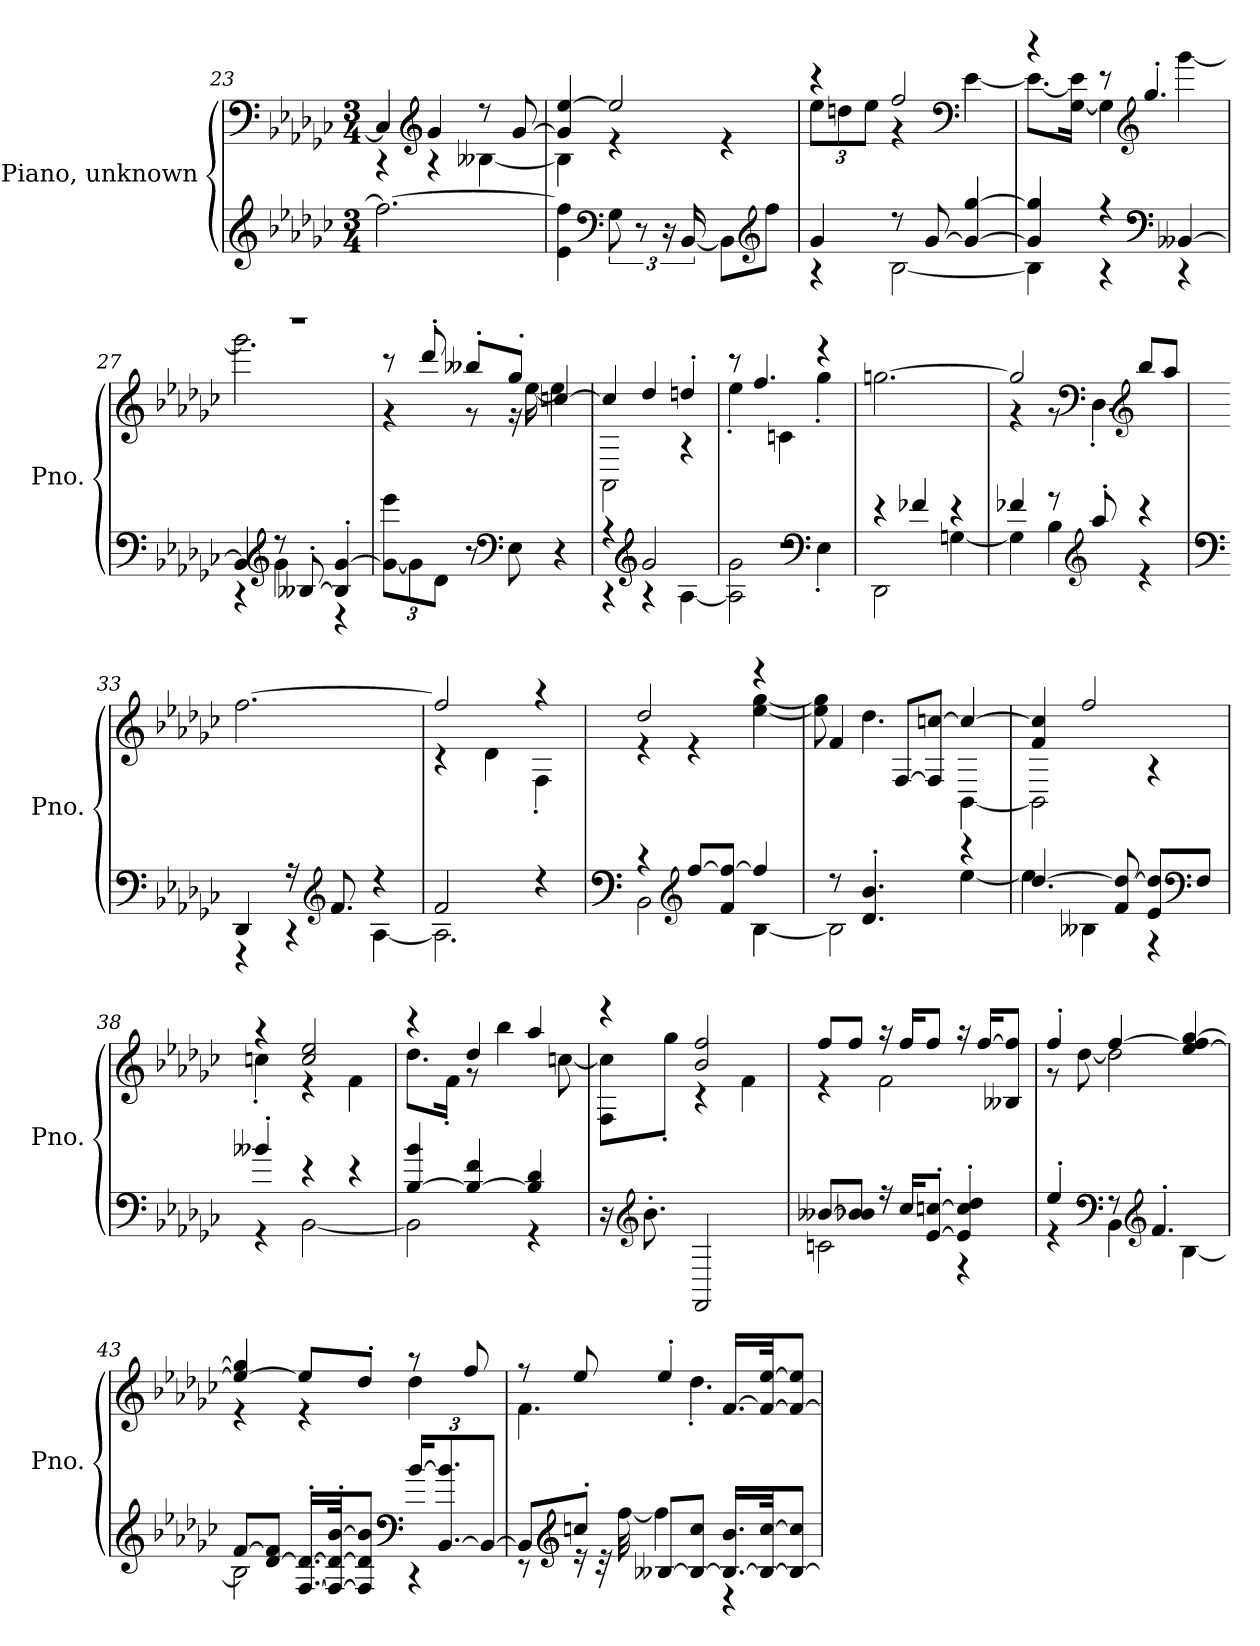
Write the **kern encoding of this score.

**kern	**kern
*part1	*part1
*staff2	*staff1
*I"Piano, unknown	*
*I'Pno.	*
!!LO:LB:g=z
*clefG2	*clefF4
*k[b-e-a-d-g-c-]	*k[b-e-a-d-g-c-]
*M3/4	*M3/4
=23	=23
*	*^
2.ff\_	4C/]	4r
*	*clefG2	*
.	4g-/	4r
.	8r	[4B--X\
.	[8g-/	.
=24	=24	=24
4e-\ 4ff\]	4g-/] [4ee-/	4B--\]
*clefF4	*	*
12G-\	2ee-/]	4r
12r	.	.
24r	.	.
[24BB-/	.	.
8BB-\L]	.	4r
*clefG2	*	*
8ff\J	.	.
=25	=25	=25
*^	*	*
*	*	*	*Xbrackettup
4g-/	4r	4r	12ee-\L
.	.	.	12ddn\
.	.	.	12ee-\J
8r	[2B-\	2ff/	4r
[8g-/	.	.	.
*	*	*clefF4	*
4g-/_ [4gg-/	.	.	[4e-\
=26	=26	=26	=26
4g-/] 4gg-/]	4B-\]	4r	8.e-\L_
.	.	.	[16G-\ 16e-\]Jk
4r	4r	8r	4G-\]
*	*	*clefG2	*
.	.	4.gg-'/	.
*clefF4	*	*	*
[4BB--X/	4r	.	[4ggg-\
!!LO:LB:g=z	!!
=27	=27	=27	=27
4BB--/]	4r	2.r	2.ggg-\]
*clefG2	*	*	*
8r	4g-\	.	.
[8B--X'/	.	.	.
4B--/]' [4g-/'	4r	.	.
*v	*v	*	*
=28	=28	=28
*Xbrackettup	*	*
12g-\_ 12eee-\L	8r	4r
12g-\]	.	.
.	8ddd-'/	.
12d-\J	.	.
8r	8bb--X'/L	8r
*clefF4	*	*
8E-\	8gg-'/J	16r
.	.	[16ee-\
4r	[4ccn/	4ee-\]
=29	=29	=29
*^	*	*
4r	4r	4cc/]	2AA-\
*clefG2	*	*	*
2g-/	4r	4dd-/	.
.	[4A-\	4ddn'/	4r
=30	=30	=30	=30
2.r	2A-\] 2g-\	8r	4ee-'\
.	.	4.ff/	.
.	.	.	4cn\
*clefF4	*	*	*
.	4E-'\	4r	4gg-'\
*	*	*v	*v
=31	=31	=31
4r	2DD-\	[2.ggn\
4f-X/	.	.
4r	[4Gn\	.
!!LO:PB:g=z
=32	=32	=32
*	*	*^
4f-X/	4G\]	2gg/]	4r
8r	4B-\	.	8r
*clefG2	*	*clefF4	*
8aa-'/	.	.	4.D-'\
*	*	*clefG2	*
4r	4r	8bb-/L	.
.	.	8aa-/J	.
*	*	*v	*v
=33	=33	=33
*clefF4	*	*
4DD-/	4r	[2.ff\
16r	4r	.
*clefG2	*	*
8.f/	.	.
4r	[4A-\	.
=34	=34	=34
*	*	*^
2f/	2.A-\]	2ff/]	4r
.	.	.	4d-\
4r	.	4r	4F'\
=35	=35	=35	=35
*clefF4	*	*	*
4r	2BB-\	2dd-/	4r
*clefG2	*	*	*
[8ff/L	.	.	4r
8f/ 8ff/_J	.	.	.
4ff/]	[4B-\	4r	[4ee-\ [4gg-\
=36	=36	=36	=36
8r	2B-\]	4f/	8ee-\] 8gg-\]
4.d-/' 4.b-/'	.	.	4.dd-\
.	.	[8F/L	.
.	.	8F/] [8ccn/J	.
4r	[4ee-\	4cc/_	[4BB-\
!!LO:LB:g=z	!!
=37	=37	=37	=37
[4.dd-/	4ee-\]	4f/ 4cc/]	2BB-\]
.	4B--X\	2ff/	.
8f/ 8dd-/_	.	.	.
8e-/ 8dd-/]L	4r	.	4r
*clefF4	*	*	*
8F/J	.	.	.
=38	=38	=38	=38
4b--X'/	4r	4r	4ccn'\
4r	[2BB-\	2cc/ 2ee-/	4r
4r	.	.	4f\
=39	=39	=39	=39
[4B-/ 4b-/	2BB-\]	4r	8.dd-\L
.	.	.	16f'\Jk
4B-/_ 4f/	.	4dd-/	8r
.	.	.	4bb-\
4B-/] 4d-/	4r	4aa-/	.
.	.	.	[8ccn\
*v	*v	*	*
=40	=40	=40
16r	4r	8F\ 8cc\]L
*clefG2	*	*
8.b-'\	.	.
.	.	8gg-'\J
2FF/	2b-/ 2ff/	4r
.	.	4f\
!!LO:LB:g=z	!!
=41	=41	=41
*^	*	*
[8b--X/L	2cn\	8ff/L	4r
8b--/] 8b-X/J	.	8ff/J	.
16r	.	16r	2f\
16cc-/KL	.	16ff/KL	.
[8e-/' [8ccn/'J	.	8ff/J	.
4e-/]' 4cc/]' 4dd-/'	4r	16r	.
.	.	[16ff/KL	.
.	.	8B--X/ 8ff/]J	.
=42	=42	=42	=42
4ee-'/	4r	4ff'/	8r
.	.	.	[8dd-\
*clefF4	*	*	*
8r	4BB-\	[4ff/	2dd-\]
*clefG2	*	*	*
4.f'/	.	.	.
.	[4B-\	[4ee-/ 4ff/] [4gg-/	.
=43	=43	=43	=43
[8f/L	2B-\]	4ee-/_ 4gg-/]	4r
[8d-/ 8f/]J	.	.	.
[16.F/' 16.d-/_'LL	.	8ee-/L]	4r
32F/_' 32d-/_' [32b-/'JK	.	.	.
8F/] 8d-/] 8b-/]J	.	8dd-'/J	.
*clefF4	*	*	*
[24b-/KL	4r	8r	4dd-\
[12.BB-/ 12.b-/]	.	.	.
.	.	8ff/	.
12BB-/J_	.	.	.
!!LO:LB:g=z	!!
=44	=44	=44	=44
8BB-/L]	8r	8r	4.f\
*clefG2	*	*	*
8ccn'/J	16r	8ee-/	.
.	32r	.	.
.	[32ff\	.	.
[8B--X/L	4ff\]	4ee-'/	.
8B--/_ 8cc/J	.	.	4.dd-'\
16.B--/_ 16.b-/LL	4r	[16.f/LL	.
32B--/_ [32cc/JK	.	32f/_ [32ee-/JK	.
8B--/_ 8cc/]J	.	8f/_ 8ee-/]J	.
*v	*v	*	*
*	*v	*v
=	=
*-	*-
